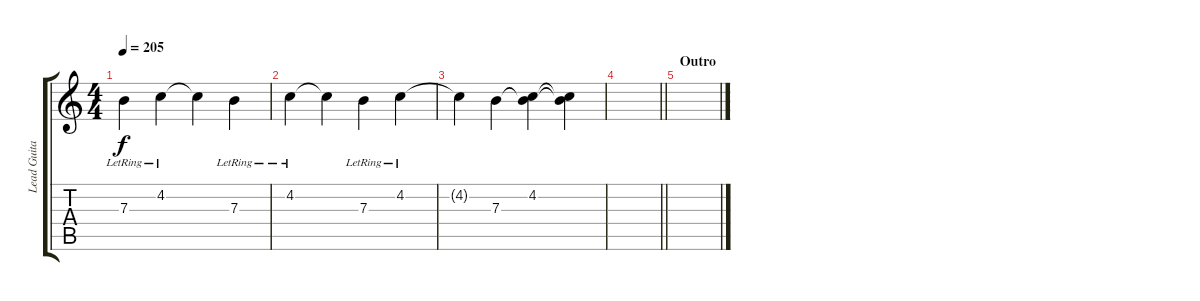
\track ("Lead Guitar 2" "Lead Guita") {instrument distortionguitar}
\staff {score tabs}
\tuning (Db4 Ab3 E3 B2 Gb2 B1) {hide}
\ts (4 4)
\tempo 205
\clef g2
\ks c
7.3{lr}.4{dy f} 4.2{lr}.4 4.2{t}.4 7.3{lr}.4 |
4.2{lr}.4 4.2{t}.4 7.3{lr}.4 4.2{lr}.4 |
4.2{t}.4 7.3.4 (4.2 7.3{t}).4 (4.2{t} 7.3{t}).4 |
\barLineRight lightlight
|
\section ("" "Outro")
